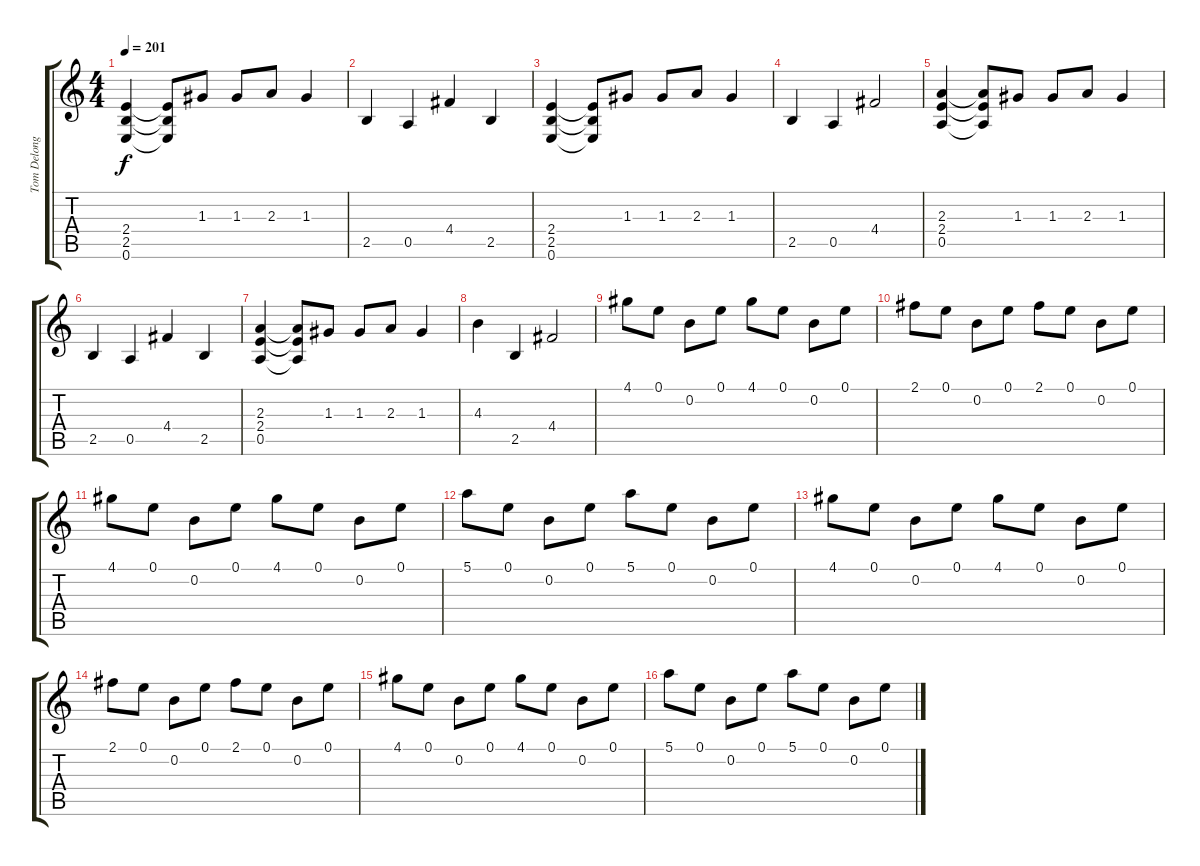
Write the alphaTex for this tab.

\track ("Tom Delonge(guitar)" "Tom Delong") {instrument distortionguitar}
\staff {score tabs}
\tuning (E4 B3 G3 D3 A2 E2) {hide}
\ts (4 4)
\tempo 201
\clef g2
\ks c
(2.4 2.5 0.6).4{dy f instrument distortionguitar} (2.4{t} 2.5{t} 0.6{t}).8 1.3.8 1.3.8 2.3.8 1.3.4 |
2.5.4 0.5.4 4.4.4 2.5.4 |
(2.4 2.5 0.6).4 (2.4{t} 2.5{t} 0.6{t}).8 1.3.8 1.3.8 2.3.8 1.3.4 |
2.5.4 0.5.4 4.4.2 |
(2.3 2.4 0.5).4 (2.3{t} 2.4{t} 0.5{t}).8 1.3.8 1.3.8 2.3.8 1.3.4 |
2.5.4 0.5.4 4.4.4 2.5.4 |
(2.3 2.4 0.5).4 (2.3{t} 2.4{t} 0.5{t}).8 1.3.8 1.3.8 2.3.8 1.3.4 |
4.3.4 2.5.4 4.4.2 |
4.1.8 0.1.8 0.2.8 0.1.8 4.1.8 0.1.8 0.2.8 0.1.8 |
2.1.8 0.1.8 0.2.8 0.1.8 2.1.8 0.1.8 0.2.8 0.1.8 |
4.1.8 0.1.8 0.2.8 0.1.8 4.1.8 0.1.8 0.2.8 0.1.8 |
5.1.8 0.1.8 0.2.8 0.1.8 5.1.8 0.1.8 0.2.8 0.1.8 |
4.1.8 0.1.8 0.2.8 0.1.8 4.1.8 0.1.8 0.2.8 0.1.8 |
2.1.8 0.1.8 0.2.8 0.1.8 2.1.8 0.1.8 0.2.8 0.1.8 |
4.1.8 0.1.8 0.2.8 0.1.8 4.1.8 0.1.8 0.2.8 0.1.8 |
5.1.8 0.1.8 0.2.8 0.1.8 5.1.8 0.1.8 0.2.8 0.1.8
